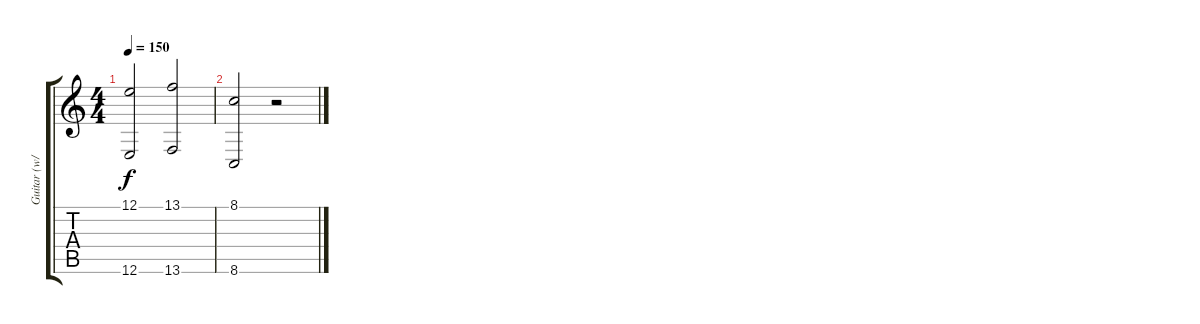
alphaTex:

\track ("Guitar (w/octaver)" "Guitar (w/") {instrument violin}
\staff {score tabs}
\tuning (E4 B3 G3 D3 A2 E2) {hide}
\ts (4 4)
\tempo 150
\clef g2
\ks c
(12.1 12.6).2{dy f} (13.1 13.6).2 |
(8.1 8.6).2 r.2
